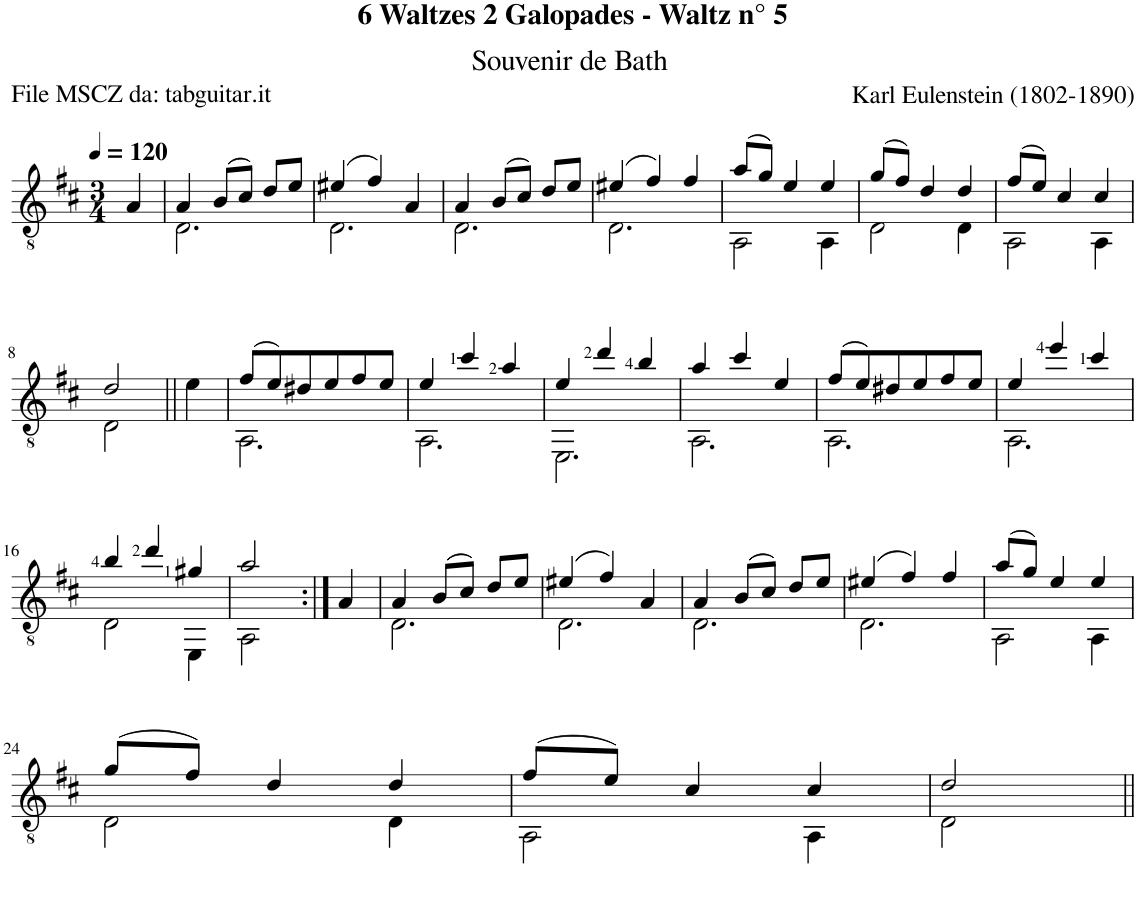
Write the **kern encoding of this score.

**kern
*part1
*staff1
*I"Guitar
*I'Guit.
*clefGv2
*k[f#c#]
*M3/4
*MM120
=
4A/
=1
*^
4A/	2.D\
(8B/L	.
8c#/J)	.
8d/L	.
8e/J	.
=2	=2
(4e#X/	2.D\
4f#/)	.
4A/	.
=3	=3
4A/	2.D\
(8B/L	.
8c#/J)	.
8d/L	.
8e/J	.
=4	=4
(4e#X/	2.D\
4f#/)	.
4f#/	.
=5	=5
(8a/L	2AA\
8g/J)	.
4e/	.
4e/	4AA\
=6	=6
(8g/L	2D\
8f#/J)	.
4d/	.
4d/	4D\
=7	=7
(8f#/L	2AA\
8e/J)	.
4c#/	.
4c#/	4AA\
!!LO:LB:g=z	!!
=8	=8
2d/	2D\
*v	*v
=9||
4e\
=10
*^
(8f#/L	2.AA\
8e/)	.
8d#X/	.
8e/	.
8f#/	.
8e/J	.
=11	=11
4e/	2.AA\
4cc#/	.
4a/	.
=12	=12
4e/	2.EE\
4dd/	.
4b/	.
=13	=13
4a/	2.AA\
4cc#/	.
4e/	.
=14	=14
(8f#/L	2.AA\
8e/)	.
8d#X/	.
8e/	.
8f#/	.
8e/J	.
=15	=15
4e/	2.AA\
4ee/	.
4cc#/	.
!!LO:LB:g=z	!!
=16	=16
4b/	2D\
4dd/	.
4g#X/	4EE\
=17	=17
2a/	2AA\
*v	*v
=18:|!
4A/
=19
*^
4A/	2.D\
(8B/L	.
8c#/J)	.
8d/L	.
8e/J	.
=20	=20
(4e#X/	2.D\
4f#/)	.
4A/	.
=21	=21
4A/	2.D\
(8B/L	.
8c#/J)	.
8d/L	.
8e/J	.
=22	=22
(4e#X/	2.D\
4f#/)	.
4f#/	.
=23	=23
(8a/L	2AA\
8g/J)	.
4e/	.
4e/	4AA\
!!LO:LB:g=z	!!
=24	=24
(8g/L	2D\
8f#/J)	.
4d/	.
4d/	4D\
=25	=25
(8f#/L	2AA\
8e/J)	.
4c#/	.
4c#/	4AA\
=26	=26
2d/	2D\
*v	*v
=||
*-
